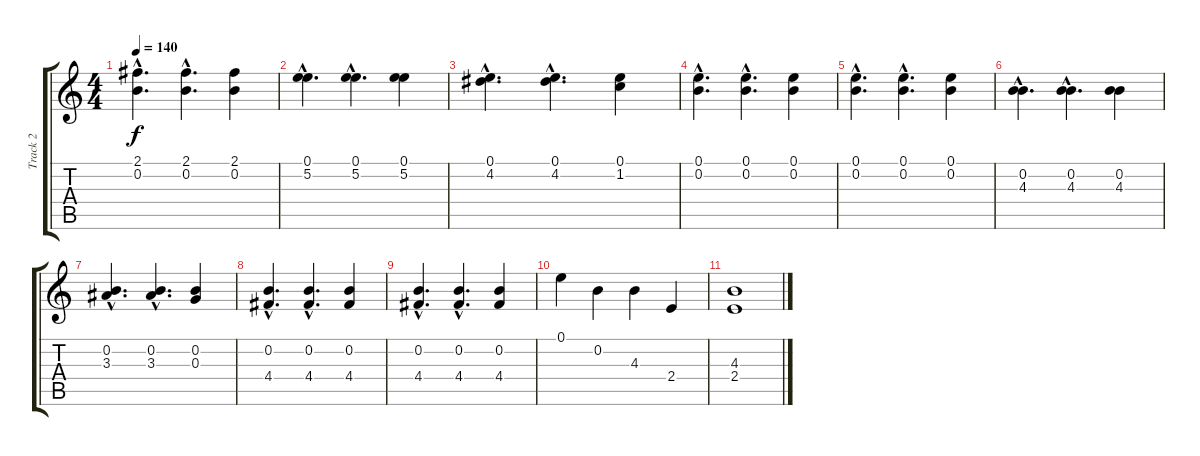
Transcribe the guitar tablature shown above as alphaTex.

\track ("Track 2" "Track 2") {instrument acousticguitarsteel}
\staff {score tabs}
\tuning (E4 B3 G3 D3 A2 E2) {hide}
\ts (4 4)
\tempo 140
\clef g2
\ks c
(2.1{hac} 0.2{hac}).4{d dy f} (2.1{hac} 0.2{hac}).4{d} (2.1 0.2).4 |
(0.1{hac} 5.2{hac}).4{d} (0.1{hac} 5.2{hac}).4{d} (0.1 5.2).4 |
(0.1{hac} 4.2{hac}).4{d} (0.1{hac} 4.2{hac}).4{d} (0.1 1.2).4 |
(0.1{hac} 0.2{hac}).4{d} (0.1{hac} 0.2{hac}).4{d} (0.1 0.2).4 |
(0.1{hac} 0.2{hac}).4{d} (0.1{hac} 0.2{hac}).4{d} (0.1 0.2).4 |
(0.2{hac} 4.3{hac}).4{d} (0.2{hac} 4.3{hac}).4{d} (0.2 4.3).4 |
(0.2{hac} 3.3{hac}).4{d} (0.2{hac} 3.3{hac}).4{d} (0.2 0.3).4 |
(0.2{hac} 4.4{hac}).4{d} (0.2{hac} 4.4{hac}).4{d} (0.2 4.4).4 |
(0.2{hac} 4.4{hac}).4{d} (0.2{hac} 4.4{hac}).4{d} (0.2 4.4).4 |
0.1.4 0.2.4 4.3.4 2.4.4 |
(4.3 2.4).1
